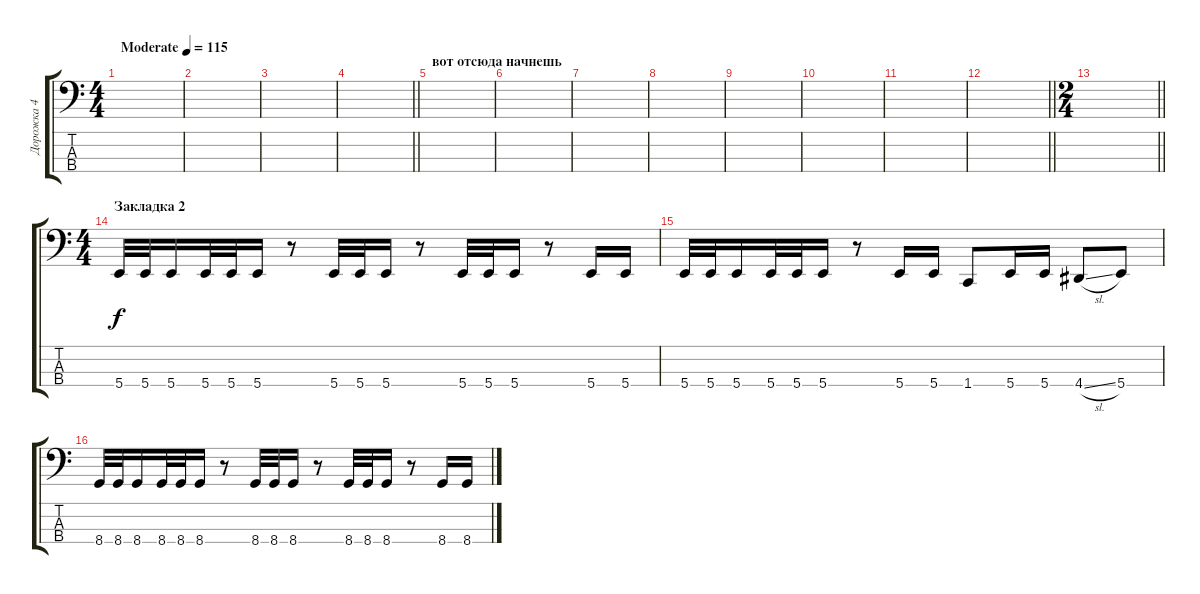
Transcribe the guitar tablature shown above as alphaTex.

\track ("Дорожка 4" "Дорожка 4") {instrument slapbass2}
\staff {score tabs}
\tuning (E2 B1 Gb1 B0) {hide}
\ts (4 4)
\tempo (115 "Moderate")
\clef f4
\ks c
|
|
|
\barLineRight lightlight
|
\section ("" "вот отсюда начнешь")
|
|
|
|
|
|
|
\barLineRight lightlight
|
\ts (2 4)
\barLineRight lightlight
|
\ts (4 4)
\section ("" "Закладка 2")
5.4.32 5.4.32 5.4.16 5.4.32 5.4.32 5.4.16 r.8 5.4.32 5.4.32 5.4.16 r.8 5.4.32 5.4.32 5.4.16 r.8 5.4.16 5.4.16 |
5.4.32 5.4.32 5.4.16 5.4.32 5.4.32 5.4.16 r.8 5.4.16 5.4.16 1.4.8 5.4.16 5.4.16 4.4{sl}.8 5.4.8 |
8.4.32 8.4.32 8.4.16 8.4.32 8.4.32 8.4.16 r.8 8.4.32 8.4.32 8.4.16 r.8 8.4.32 8.4.32 8.4.16 r.8 8.4.16 8.4.16
